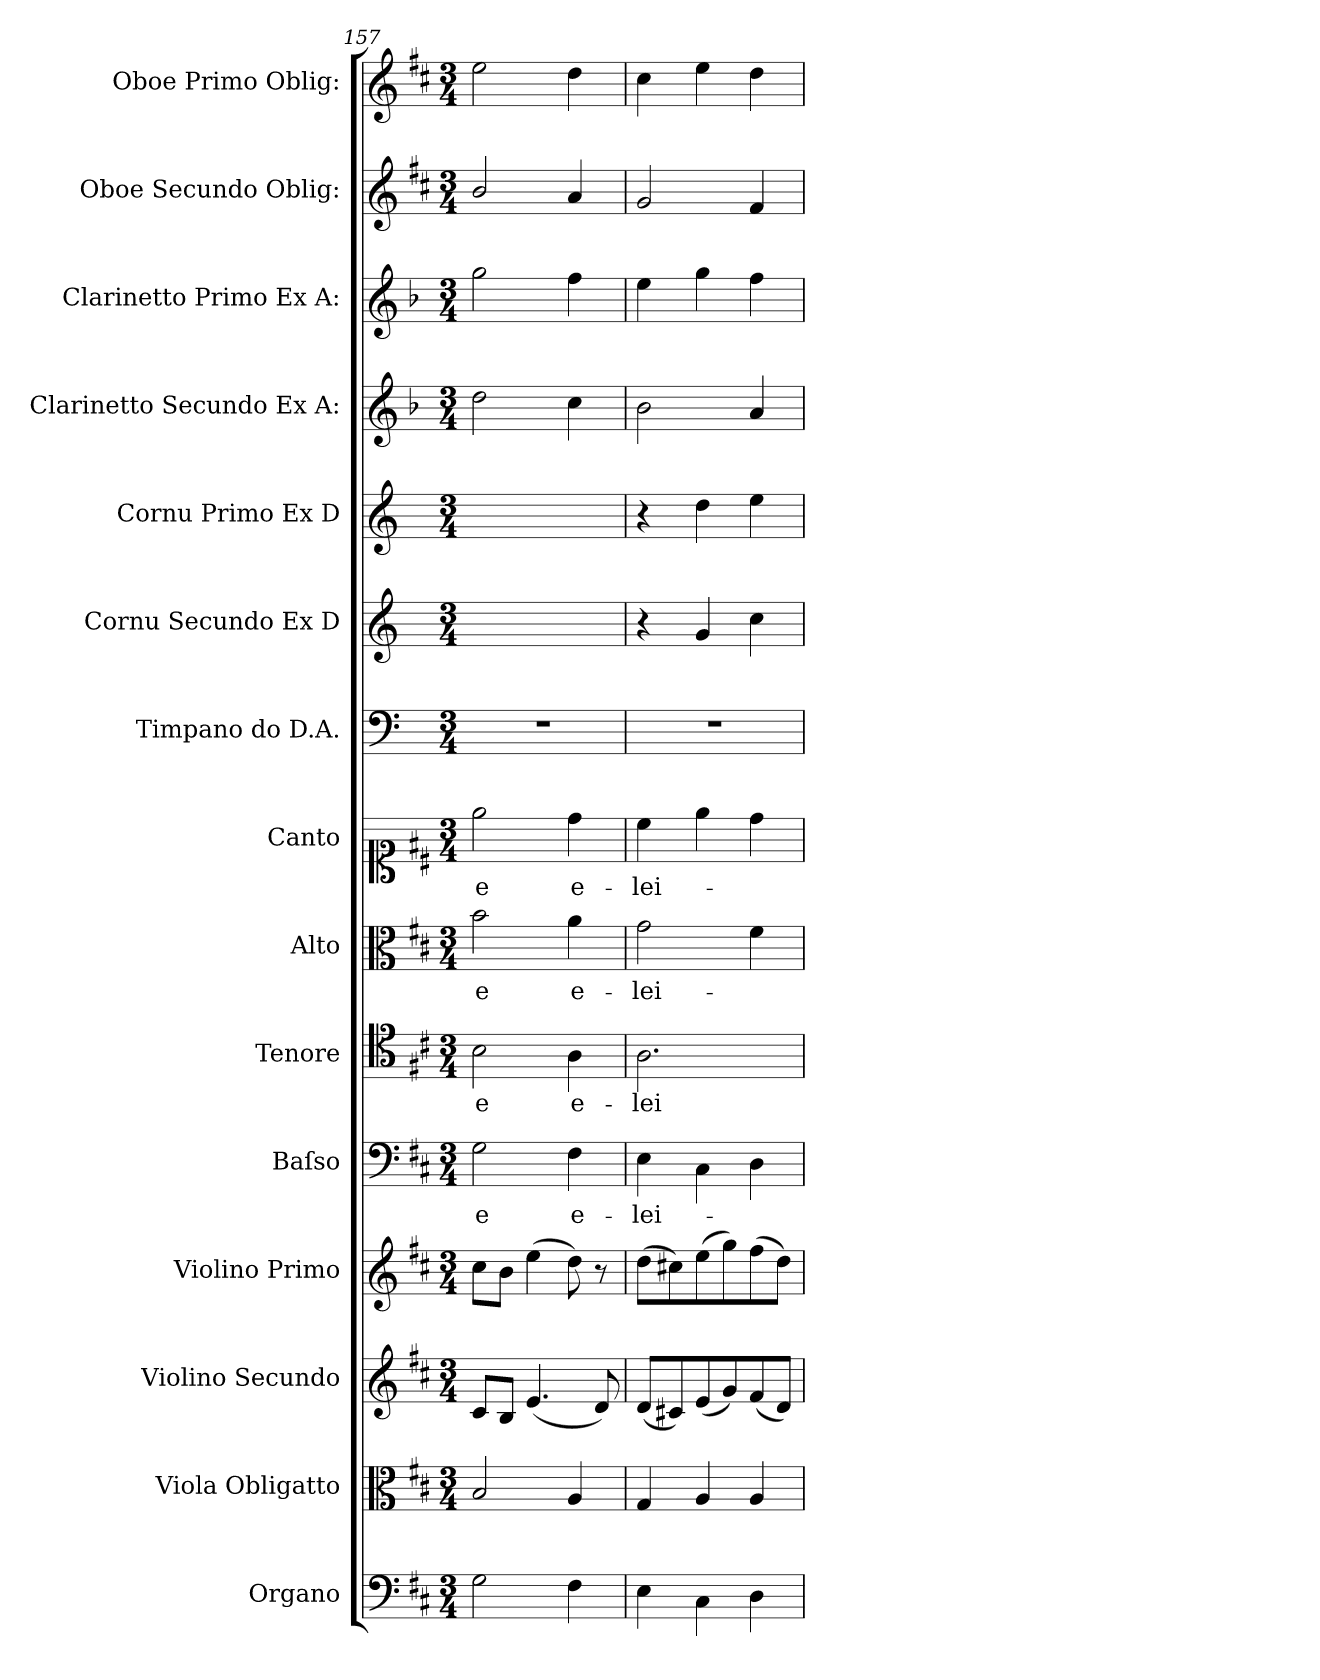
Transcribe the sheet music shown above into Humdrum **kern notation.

**kern	**kern	**kern	**kern	**kern	**text	**kern	**text	**kern	**text	**kern	**text	**kern	**kern	**kern	**kern	**kern	**kern	**kern
*part15	*part14	*part13	*part12	*part11	*part11	*part10	*part10	*part9	*part9	*part8	*part8	*part7	*part6	*part5	*part4	*part3	*part2	*part1
*staff15	*staff14	*staff13	*staff12	*staff11	*staff11	*staff10	*staff10	*staff9	*staff9	*staff8	*staff8	*staff7	*staff6	*staff5	*staff4	*staff3	*staff2	*staff1
*I"Organo	*I"Viola Obligatto	*I"Violino Secundo	*I"Violino Primo	*I"Baſso	*	*I"Tenore	*	*I"Alto	*	*I"Canto	*	*I"Timpano do D.A.	*I"Cornu Secundo Ex D	*I"Cornu Primo Ex D	*I"Clarinetto Secundo Ex A:	*I"Clarinetto Primo Ex A:	*I"Oboe Secundo Oblig:	*I"Oboe Primo Oblig:
*I'org	*I'vla obl	*I'vl 2	*I'vl 1	*I'B	*	*I'T	*	*I'A	*	*	*	*I'timp	*	*	*I'cl 2 in A	*I'cl 1 in A	*I'ob 2	*I'ob 1
*clefF4	*clefC3	*clefG2	*clefG2	*clefF4	*	*clefC4	*	*clefC3	*	*clefC1	*	*clefF4	*clefG2	*clefG2	*clefG2	*clefG2	*clefG2	*clefG2
*	*	*	*	*	*	*	*	*	*	*	*	*	*ITrd-1c-2	*ITrd-1c-2	*ITrd2c3	*ITrd2c3	*	*
*k[f#c#]	*k[f#c#]	*k[f#c#]	*k[f#c#]	*k[f#c#]	*	*k[f#c#]	*	*k[f#c#]	*	*k[f#c#]	*	*k[]	*k[f#c#]	*k[f#c#]	*k[f#c#]	*k[f#c#]	*k[f#c#]	*k[f#c#]
*M3/4	*M3/4	*M3/4	*M3/4	*M3/4	*	*M3/4	*	*M3/4	*	*M3/4	*	*M3/4	*M3/4	*M3/4	*M3/4	*M3/4	*M3/4	*M3/4
=157	=157	=157	=157	=157	=157	=157	=157	=157	=157	=157	=157	=157	=157	=157	=157	=157	=157	=157
!	!	!	!	!	!	!	!	!	!LO:LY:i	!	!LO:LY:i	!	!	!	!	!	!	!
2G\	2B/	8c#/L	8cc#\L	2G\	-e	2B\	-e	2b\	-e	2ee\	-e	2.r	2.ryy	2.ryy	2b\	2ee\	2b/	2ee\
.	.	8B/J	8b\J	.	.	.	.	.	.	.	.	.	.	.	.	.	.	.
.	.	(4.e/	(4ee\	.	.	.	.	.	.	.	.	.	.	.	.	.	.	.
4F#\	4A/	.	8dd\)	4F#\	e-	4A\	e-	4a\	e-	4dd\	e-	.	.	.	4a\	4dd\	4a/	4dd\
.	.	8d/)	8r	.	.	.	.	.	.	.	.	.	.	.	.	.	.	.
=158	=158	=158	=158	=158	=158	=158	=158	=158	=158	=158	=158	=158	=158	=158	=158	=158	=158	=158
4E\	4G/	(8d/L	(8dd\L	4E\	-lei-	2.A\	-lei-	2g\	-lei-	4cc#\	-lei-	2.r	4r	4r	2g\	4cc#\	2g/	4cc#\
.	.	8c#X/)	8cc#X\)	.	.	.	.	.	.	.	.	.	.	.	.	.	.	.
4C#\	4A/	(8e/	(8ee\	4C#\	.	.	.	.	.	4ee\	.	.	4a/	4ee\	.	4ee\	.	4ee\
.	.	8g/)	8gg\)	.	.	.	.	.	.	.	.	.	.	.	.	.	.	.
4D\	4A/	(8f#/	(8ff#\	4D\	.	.	.	4f#\	.	4dd\	.	.	4dd\	4ff#\	4f#/	4dd\	4f#/	4dd\
.	.	8d/J)	8dd\J)	.	.	.	.	.	.	.	.	.	.	.	.	.	.	.
=	=	=	=	=	=	=	=	=	=	=	=	=	=	=	=	=	=	=
*-	*-	*-	*-	*-	*-	*-	*-	*-	*-	*-	*-	*-	*-	*-	*-	*-	*-	*-
